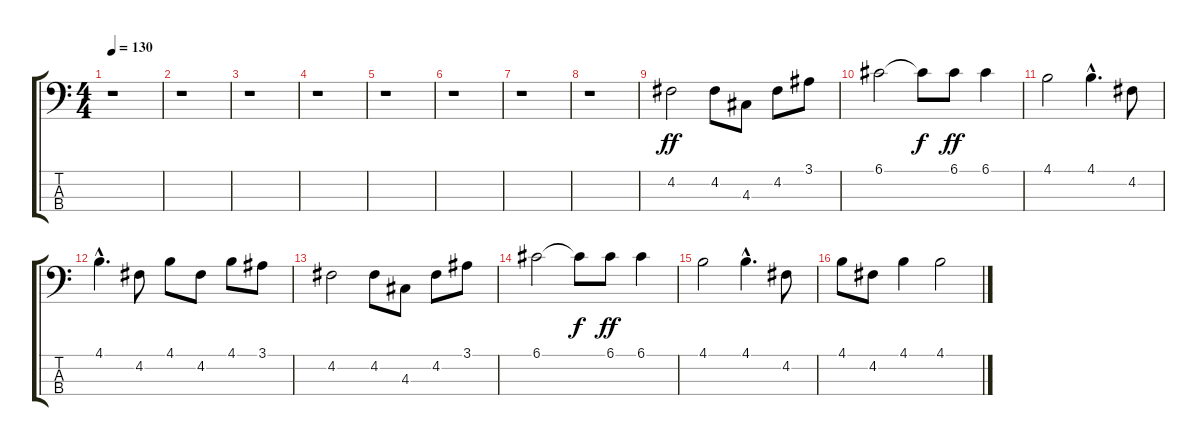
\track "" {instrument electricbasspick}
\staff {score tabs}
\tuning (G2 D2 A1 E1) {hide}
\ts (4 4)
\tempo 130
\clef f4
\ks c
r.1{dy ff instrument electricbasspick} |
r.1 |
r.1 |
r.1 |
r.1 |
r.1 |
r.1 |
r.1 |
4.2.2 4.2.8 4.3.8 4.2.8 3.1.8 |
6.1.2 6.1{t}.8{dy f} 6.1.8{dy ff} 6.1.4 |
4.1.2 4.1{hac}.4{d} 4.2.8 |
4.1{hac}.4{d} 4.2.8 4.1.8 4.2.8 4.1.8 3.1.8 |
4.2.2 4.2.8 4.3.8 4.2.8 3.1.8 |
6.1.2 6.1{t}.8{dy f} 6.1.8{dy ff} 6.1.4 |
4.1.2 4.1{hac}.4{d} 4.2.8 |
4.1.8 4.2.8 4.1.4 4.1.2
